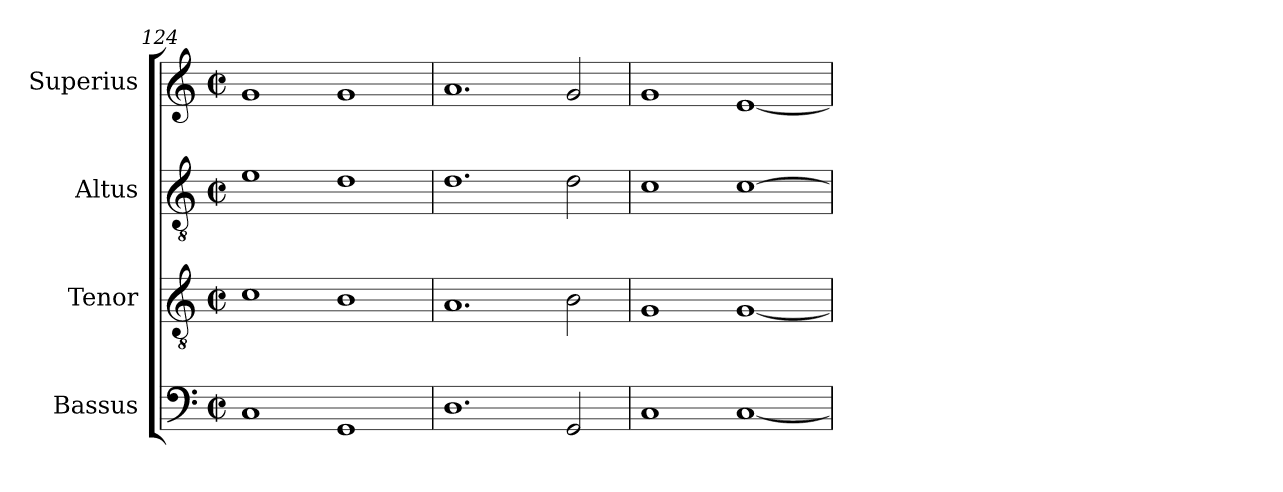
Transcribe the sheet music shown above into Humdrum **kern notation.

**kern	**kern	**kern	**kern
*part4	*part3	*part2	*part1
*staff4	*staff3	*staff2	*staff1
*I"Bassus	*I"Tenor	*I"Altus	*I"Superius
*I'B.	*I'T.	*I'A.	*I'S.
*clefF4	*clefGv2	*clefGv2	*clefG2
*	*ITrd7c12	*ITrd7c12	*
*k[]	*k[]	*k[]	*k[]
*C:	*C:	*C:	*C:
*M2/2	*M2/2	*M2/2	*M2/2
*met(c|)	*met(c|)	*met(c|)	*met(c|)
=124	=124	=124	=124
1Ci	1Ci	1Ei	1gi
1GGi	1BBi	1Di	1gi
=125	=125	=125	=125
1.Di	1.AAi	1.Di	1.ai
2GGi/	2BBi\	2Di\	2gi/
=126	=126	=126	=126
1Ci	1GGi	1Ci	1gi
[<1Ci	[<1GGi	[>1Ci	[<1ei
=	=	=	=
*-	*-	*-	*-
